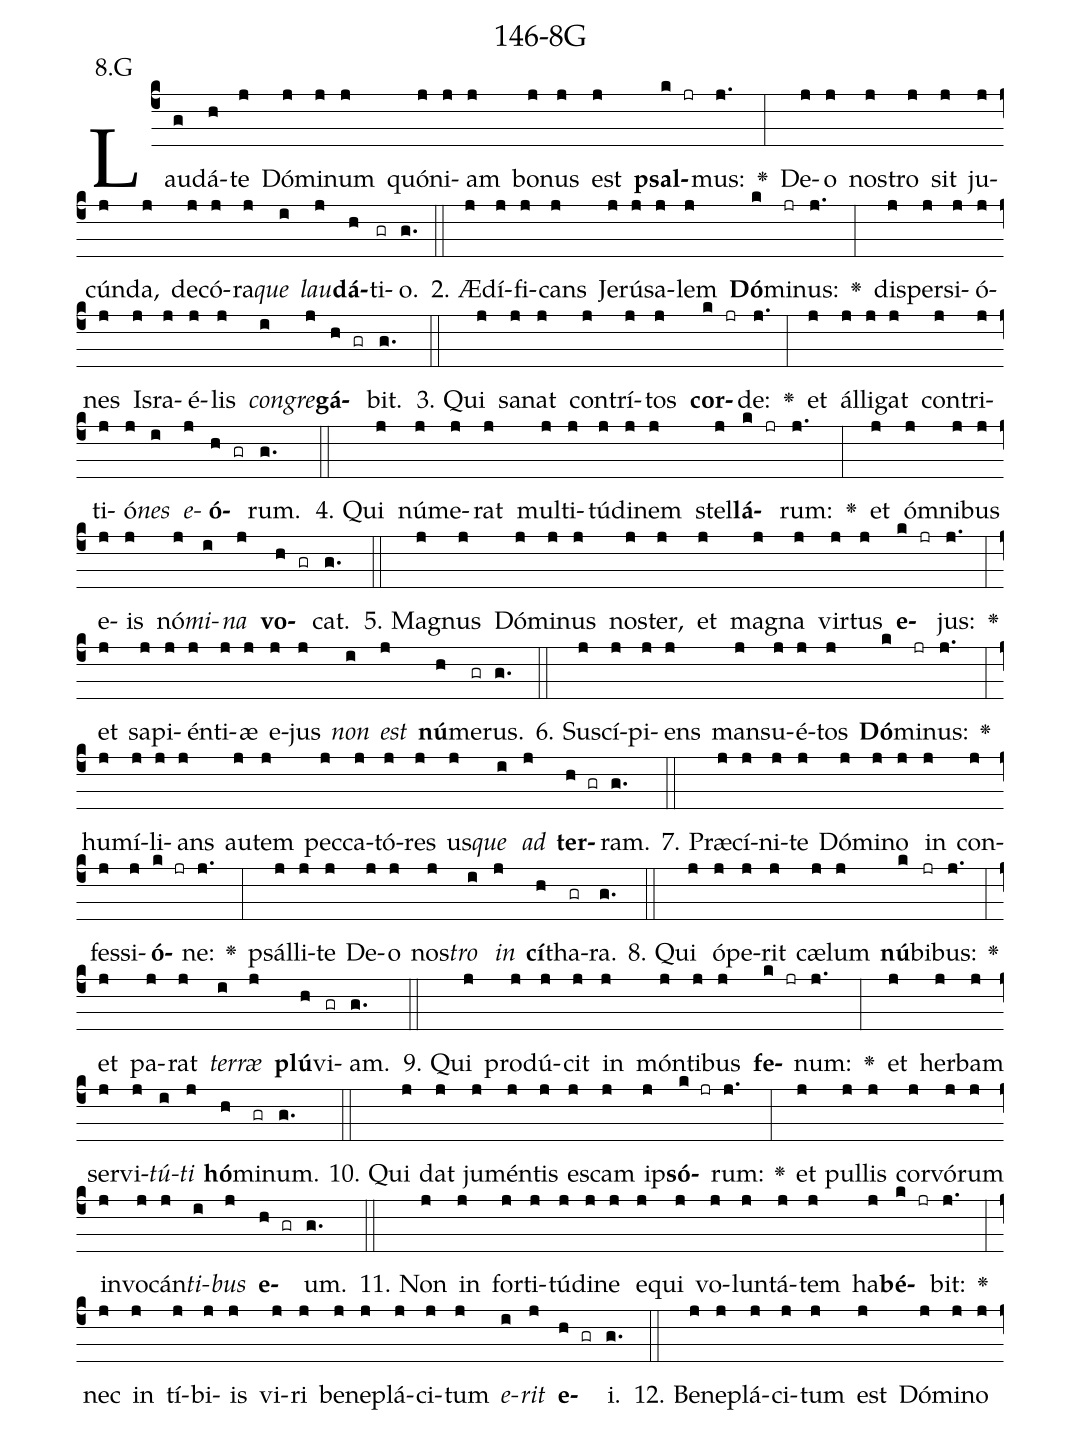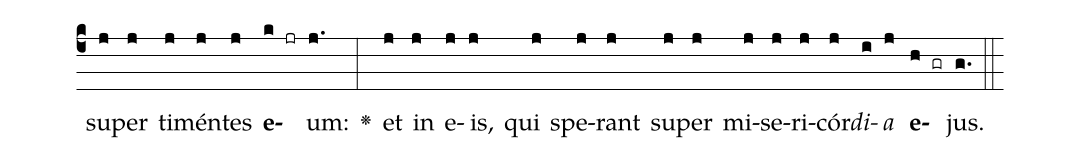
name: 146-8G;
annotation: 8.G;
%%
(c4)Lau(g)dá(h)te(j) Dó(j)mi(j)num(j) quón(j)i(j)am(j) bo(j)nus(j) est(j) <b>psal</b>(k jr)mus:(j.) <v>\greheightstar</v>(:) De(j)o(j) nos(j)tro(j) sit(j) ju(j)cún(j)da,(j) de(j)có(j)ra(j)<i>que</i>(i) <i>lau</i>(j)<b>dá</b>(h)ti(gr)o.(g.) (::)
2. Æ(j)dí(j)fi(j)cans(j) Je(j)rú(j)sa(j)lem(j) <b>Dó</b>(k)mi(jr)nus:(j.) <v>\greheightstar</v>(:) di(j)sper(j)si(j)ó(j)nes(j) Is(j)ra(j)é(j)lis(j) <i>con</i>(i)<i>gre</i>(j)<b>gá</b>(h gr)bit.(g.) (::)
3. Qui(j) sa(j)nat(j) con(j)trí(j)tos(j) <b>cor</b>(k jr)de:(j.) <v>\greheightstar</v>(:) et(j) ál(j)li(j)gat(j) con(j)tri(j)ti(j)ó(j)<i>nes</i>(i) <i>e</i>(j)<b>ó</b>(h gr)rum.(g.) (::)
4. Qui(j) nú(j)me(j)rat(j) mul(j)ti(j)tú(j)di(j)nem(j) stel(j)<b>lá</b>(k jr)rum:(j.) <v>\greheightstar</v>(:) et(j) óm(j)ni(j)bus(j) e(j)is(j) nó(j)<i>mi</i>(i)<i>na</i>(j) <b>vo</b>(h gr)cat.(g.) (::)
5. Ma(j)gnus(j) Dó(j)mi(j)nus(j) nos(j)ter,(j) et(j) ma(j)gna(j) vir(j)tus(j) <b>e</b>(k jr)jus:(j.) <v>\greheightstar</v>(:) et(j) sa(j)pi(j)én(j)ti(j)æ(j) e(j)jus(j) <i>non</i>(i) <i>est</i>(j) <b>nú</b>(h)me(gr)rus.(g.) (::)
6. Su(j)scí(j)pi(j)ens(j) man(j)su(j)é(j)tos(j) <b>Dó</b>(k)mi(jr)nus:(j.) <v>\greheightstar</v>(:) hu(j)mí(j)li(j)ans(j) au(j)tem(j) pec(j)ca(j)tó(j)res(j) us(j)<i>que</i>(i) <i>ad</i>(j) <b>ter</b>(h gr)ram.(g.) (::)
7. Præ(j)cí(j)ni(j)te(j) Dó(j)mi(j)no(j) in(j) con(j)fes(j)si(j)<b>ó</b>(k jr)ne:(j.) <v>\greheightstar</v>(:) psál(j)li(j)te(j) De(j)o(j) nos(j)<i>tro</i>(i) <i>in</i>(j) <b>cí</b>(h)tha(gr)ra.(g.) (::)
8. Qui(j) ó(j)pe(j)rit(j) cæ(j)lum(j) <b>nú</b>(k)bi(jr)bus:(j.) <v>\greheightstar</v>(:) et(j) pa(j)rat(j) <i>ter</i>(i)<i>ræ</i>(j) <b>plú</b>(h)vi(gr)am.(g.) (::)
9. Qui(j) pro(j)dú(j)cit(j) in(j) món(j)ti(j)bus(j) <b>fe</b>(k jr)num:(j.) <v>\greheightstar</v>(:) et(j) her(j)bam(j) ser(j)vi(j)<i>tú</i>(i)<i>ti</i>(j) <b>hó</b>(h)mi(gr)num.(g.) (::)
10. Qui(j) dat(j) ju(j)mén(j)tis(j) es(j)cam(j) ip(j)<b>só</b>(k jr)rum:(j.) <v>\greheightstar</v>(:) et(j) pul(j)lis(j) cor(j)vó(j)rum(j) in(j)vo(j)cán(j)<i>ti</i>(i)<i>bus</i>(j) <b>e</b>(h gr)um.(g.) (::)
11. Non(j) in(j) for(j)ti(j)tú(j)di(j)ne(j) e(j)qui(j) vo(j)lun(j)tá(j)tem(j) ha(j)<b>bé</b>(k jr)bit:(j.) <v>\greheightstar</v>(:) nec(j) in(j) tí(j)bi(j)is(j) vi(j)ri(j) be(j)ne(j)plá(j)ci(j)tum(j) <i>e</i>(i)<i>rit</i>(j) <b>e</b>(h gr)i.(g.) (::)
12. Be(j)ne(j)plá(j)ci(j)tum(j) est(j) Dó(j)mi(j)no(j) su(j)per(j) ti(j)mén(j)tes(j) <b>e</b>(k jr)um:(j.) <v>\greheightstar</v>(:) et(j) in(j) e(j)is,(j) qui(j) spe(j)rant(j) su(j)per(j) mi(j)se(j)ri(j)cór(j)<i>di</i>(i)<i>a</i>(j) <b>e</b>(h gr)jus.(g.) (::)
